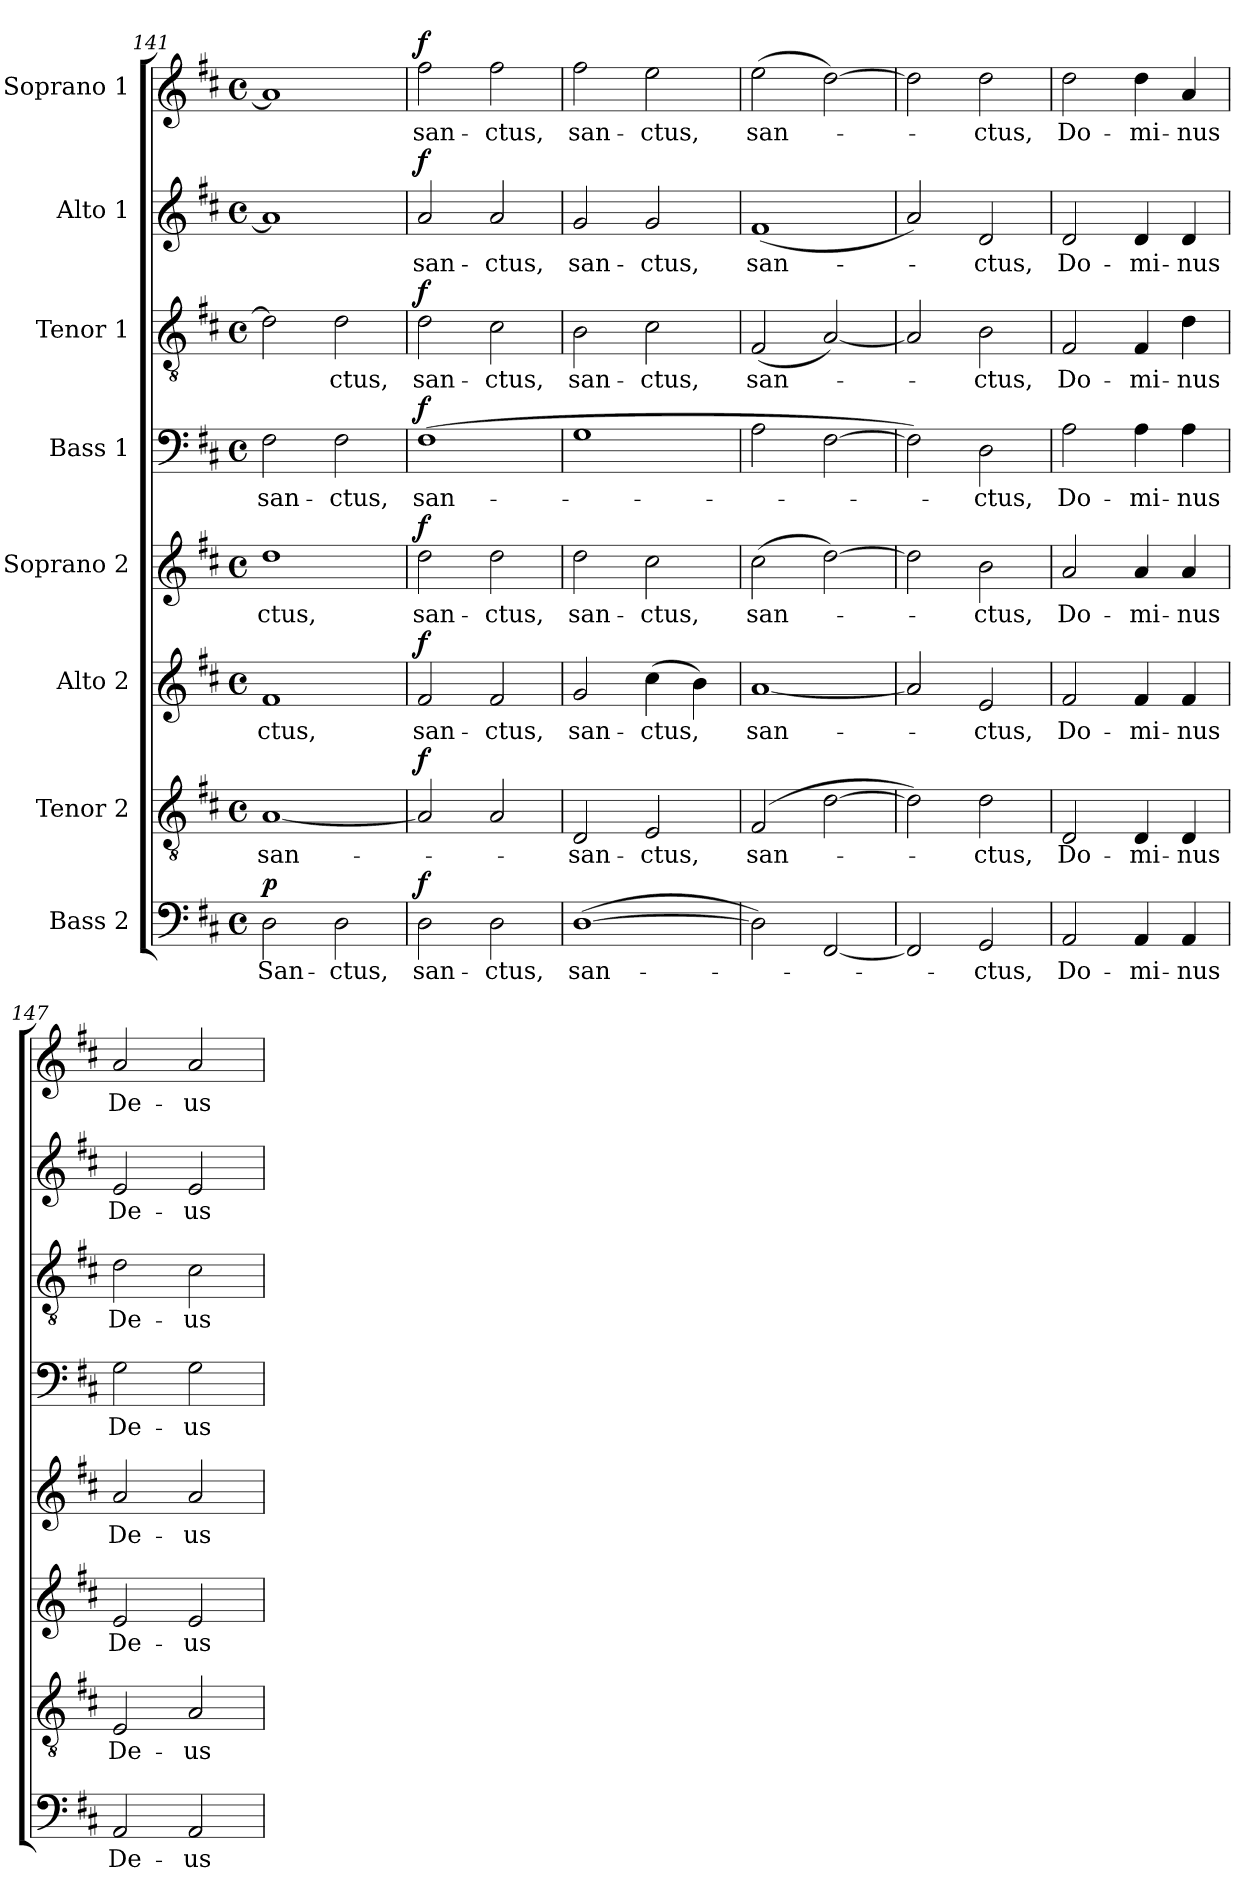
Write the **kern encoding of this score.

**kern	**text	**dynam	**kern	**text	**dynam	**kern	**text	**dynam	**kern	**text	**dynam	**kern	**text	**dynam	**kern	**text	**dynam	**kern	**text	**dynam	**kern	**text	**dynam
*part8	*part8	*part8	*part7	*part7	*part7	*part6	*part6	*part6	*part5	*part5	*part5	*part4	*part4	*part4	*part3	*part3	*part3	*part2	*part2	*part2	*part1	*part1	*part1
*staff8	*staff8	*staff8	*staff7	*staff7	*staff7	*staff6	*staff6	*staff6	*staff5	*staff5	*staff5	*staff4	*staff4	*staff4	*staff3	*staff3	*staff3	*staff2	*staff2	*staff2	*staff1	*staff1	*staff1
*I"Bass 2	*	*	*I"Tenor 2	*	*	*I"Alto 2	*	*	*I"Soprano 2	*	*	*I"Bass 1	*	*	*I"Tenor 1	*	*	*I"Alto 1	*	*	*I"Soprano 1	*	*
*clefF4	*	*	*clefGv2	*	*	*clefG2	*	*	*clefG2	*	*	*clefF4	*	*	*clefGv2	*	*	*clefG2	*	*	*clefG2	*	*
*k[f#c#]	*	*	*k[f#c#]	*	*	*k[f#c#]	*	*	*k[f#c#]	*	*	*k[f#c#]	*	*	*k[f#c#]	*	*	*k[f#c#]	*	*	*k[f#c#]	*	*
*D:	*	*	*D:	*	*	*D:	*	*	*D:	*	*	*D:	*	*	*D:	*	*	*D:	*	*	*D:	*	*
*M4/4	*	*	*M4/4	*	*	*M4/4	*	*	*M4/4	*	*	*M4/4	*	*	*M4/4	*	*	*M4/4	*	*	*M4/4	*	*
*met(c)	*	*	*met(c)	*	*	*met(c)	*	*	*met(c)	*	*	*met(c)	*	*	*met(c)	*	*	*met(c)	*	*	*met(c)	*	*
=141	=141	=141	=141	=141	=141	=141	=141	=141	=141	=141	=141	=141	=141	=141	=141	=141	=141	=141	=141	=141	=141	=141	=141
!	!LO:LY:b	!LO:DY:b	!	!LO:LY:b	!	!	!LO:LY:b	!	!	!LO:LY:b	!	!	!LO:LY:b	!	!	!	!	!	!	!	!	!	!
2D\	San-	p	[1A	san-	.	1f#	-ctus,	.	1dd	-ctus,	.	2F#\	san-	.	2d\]	.	.	1a]	.	.	1a]	.	.
!	!LO:LY:b	!	!	!	!	!	!	!	!	!	!	!	!LO:LY:b	!	!	!LO:LY:b	!	!	!	!	!	!	!
2D\	-ctus,	.	.	.	.	.	.	.	.	.	.	2F#\	-ctus,	.	2d\	-ctus,	.	.	.	.	.	.	.
!!LO:PB:g=z
=142	=142	=142	=142	=142	=142	=142	=142	=142	=142	=142	=142	=142	=142	=142	=142	=142	=142	=142	=142	=142	=142	=142	=142
!	!LO:LY:b	!LO:DY:b	!	!	!LO:DY:b	!	!LO:LY:b	!LO:DY:b	!	!LO:LY:b	!LO:DY:b	!	!LO:LY:b	!LO:DY:b	!	!LO:LY:b	!LO:DY:b	!	!LO:LY:b	!LO:DY:b	!	!LO:LY:b	!LO:DY:b
2D\	san-	f	2A/]	.	f	2f#/	san-	f	2dd\	san-	f	(>1F#	san-	f	2d\	san-	f	2a/	san-	f	2ff#\	san-	f
!	!LO:LY:b	!	!	!	!	!	!LO:LY:b	!	!	!LO:LY:b	!	!	!	!	!	!LO:LY:b	!	!	!LO:LY:b	!	!	!LO:LY:b	!
2D\	-ctus,	.	2A/	.	.	2f#/	-ctus,	.	2dd\	-ctus,	.	.	.	.	2c#\	-ctus,	.	2a/	-ctus,	.	2ff#\	-ctus,	.
!!LO:PB:g=z
=143	=143	=143	=143	=143	=143	=143	=143	=143	=143	=143	=143	=143	=143	=143	=143	=143	=143	=143	=143	=143	=143	=143	=143
!	!LO:LY:b	!	!	!LO:LY:b	!	!	!LO:LY:b	!	!	!LO:LY:b	!	!	!	!	!	!LO:LY:b	!	!	!LO:LY:b	!	!	!LO:LY:b	!
(<[1D	san-	.	2D/	-san-	.	2g/	san-	.	2dd\	san-	.	1G	.	.	2B\	san-	.	2g/	san-	.	2ff#\	san-	.
!	!	!	!	!LO:LY:b	!	!	!LO:LY:b	!	!	!LO:LY:b	!	!	!	!	!	!LO:LY:b	!	!	!LO:LY:b	!	!	!LO:LY:b	!
.	.	.	2E/	-ctus,	.	(>4cc#\	-ctus,	.	2cc#\	-ctus,	.	.	.	.	2c#\	-ctus,	.	2g/	-ctus,	.	2ee\	-ctus,	.
.	.	.	.	.	.	4b\)	.	.	.	.	.	.	.	.	.	.	.	.	.	.	.	.	.
=144	=144	=144	=144	=144	=144	=144	=144	=144	=144	=144	=144	=144	=144	=144	=144	=144	=144	=144	=144	=144	=144	=144	=144
!	!	!	!	!LO:LY:b	!	!	!LO:LY:b	!	!	!LO:LY:b	!	!	!	!	!	!LO:LY:b	!	!	!LO:LY:b	!	!	!LO:LY:b	!
2D\])	.	.	(>2F#/	san-	.	[1a	san-	.	(>2cc#\	san-	.	2A\	.	.	(<2F#/	san-	.	(<1f#	san-	.	(>2ee\	san-	.
[2FF#/	.	.	[2d\	.	.	.	.	.	[2dd\)	.	.	[2F#\	.	.	[2A/)	.	.	.	.	.	[2dd\)	.	.
=145	=145	=145	=145	=145	=145	=145	=145	=145	=145	=145	=145	=145	=145	=145	=145	=145	=145	=145	=145	=145	=145	=145	=145
2FF#/]	.	.	2d\])	.	.	2a/]	.	.	2dd\]	.	.	2F#\])	.	.	2A/]	.	.	2a/)	.	.	2dd\]	.	.
!	!LO:LY:b	!	!	!LO:LY:b	!	!	!LO:LY:b	!	!	!LO:LY:b	!	!	!LO:LY:b	!	!	!LO:LY:b	!	!	!LO:LY:b	!	!	!LO:LY:b	!
2GG/	-ctus,	.	2d\	-ctus,	.	2e/	-ctus,	.	2b\	-ctus,	.	2D\	-ctus,	.	2B\	-ctus,	.	2d/	-ctus,	.	2dd\	-ctus,	.
=146	=146	=146	=146	=146	=146	=146	=146	=146	=146	=146	=146	=146	=146	=146	=146	=146	=146	=146	=146	=146	=146	=146	=146
!	!LO:LY:b	!	!	!LO:LY:b	!	!	!LO:LY:b	!	!	!LO:LY:b	!	!	!LO:LY:b	!	!	!LO:LY:b	!	!	!LO:LY:b	!	!	!LO:LY:b	!
2AA/	Do-	.	2D/	Do-	.	2f#/	Do-	.	2a/	Do-	.	2A\	Do-	.	2F#/	Do-	.	2d/	Do-	.	2dd\	Do-	.
!	!LO:LY:b	!	!	!LO:LY:b	!	!	!LO:LY:b	!	!	!LO:LY:b	!	!	!LO:LY:b	!	!	!LO:LY:b	!	!	!LO:LY:b	!	!	!LO:LY:b	!
4AA/	-mi-	.	4D/	-mi-	.	4f#/	-mi-	.	4a/	-mi-	.	4A\	-mi-	.	4F#/	-mi-	.	4d/	-mi-	.	4dd\	-mi-	.
!	!LO:LY:b	!	!	!LO:LY:b	!	!	!LO:LY:b	!	!	!LO:LY:b	!	!	!LO:LY:b	!	!	!LO:LY:b	!	!	!LO:LY:b	!	!	!LO:LY:b	!
4AA/	-nus	.	4D/	-nus	.	4f#/	-nus	.	4a/	-nus	.	4A\	-nus	.	4d\	-nus	.	4d/	-nus	.	4a/	-nus	.
=147	=147	=147	=147	=147	=147	=147	=147	=147	=147	=147	=147	=147	=147	=147	=147	=147	=147	=147	=147	=147	=147	=147	=147
!	!LO:LY:b	!	!	!LO:LY:b	!	!	!LO:LY:b	!	!	!LO:LY:b	!	!	!LO:LY:b	!	!	!LO:LY:b	!	!	!LO:LY:b	!	!	!LO:LY:b	!
2AA/	De-	.	2E/	De-	.	2e/	De-	.	2a/	De-	.	2G\	De-	.	2d\	De-	.	2e/	De-	.	2a/	De-	.
!	!LO:LY:b	!	!	!LO:LY:b	!	!	!LO:LY:b	!	!	!LO:LY:b	!	!	!LO:LY:b	!	!	!LO:LY:b	!	!	!LO:LY:b	!	!	!LO:LY:b	!
2AA/	-us	.	2A/	-us	.	2e/	-us	.	2a/	-us	.	2G\	-us	.	2c#\	-us	.	2e/	-us	.	2a/	-us	.
=	=	=	=	=	=	=	=	=	=	=	=	=	=	=	=	=	=	=	=	=	=	=	=
*-	*-	*-	*-	*-	*-	*-	*-	*-	*-	*-	*-	*-	*-	*-	*-	*-	*-	*-	*-	*-	*-	*-	*-
